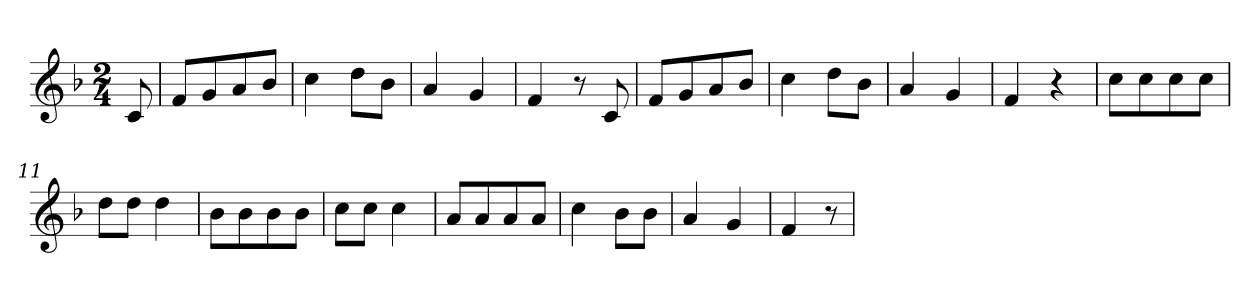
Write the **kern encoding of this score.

**kern
*part1
*staff1
*clefG2
*k[b-]
*F:
*M2/4
=1
8c/
=2
8f/L
8g/
8a/
8b-/J
=3
4cc\
8dd\L
8b-\J
=4
4a/
4g/
=5
4f/
8r
8c/
=6
8f/L
8g/
8a/
8b-/J
=7
4cc\
8dd\L
8b-\J
=8
4a/
4g/
=9
4f/
4r
=10
8cc\L
8cc\
8cc\
8cc\J
=11
8dd\L
8dd\J
4dd\
=12
8b-\L
8b-\
8b-\
8b-\J
=13
8cc\L
8cc\J
4cc\
!!LO:LB:g=z
=14
8a/L
8a/
8a/
8a/J
=15
4cc\
8b-\L
8b-\J
=16
4a/
4g/
=17
4f/
8r
=
*-
